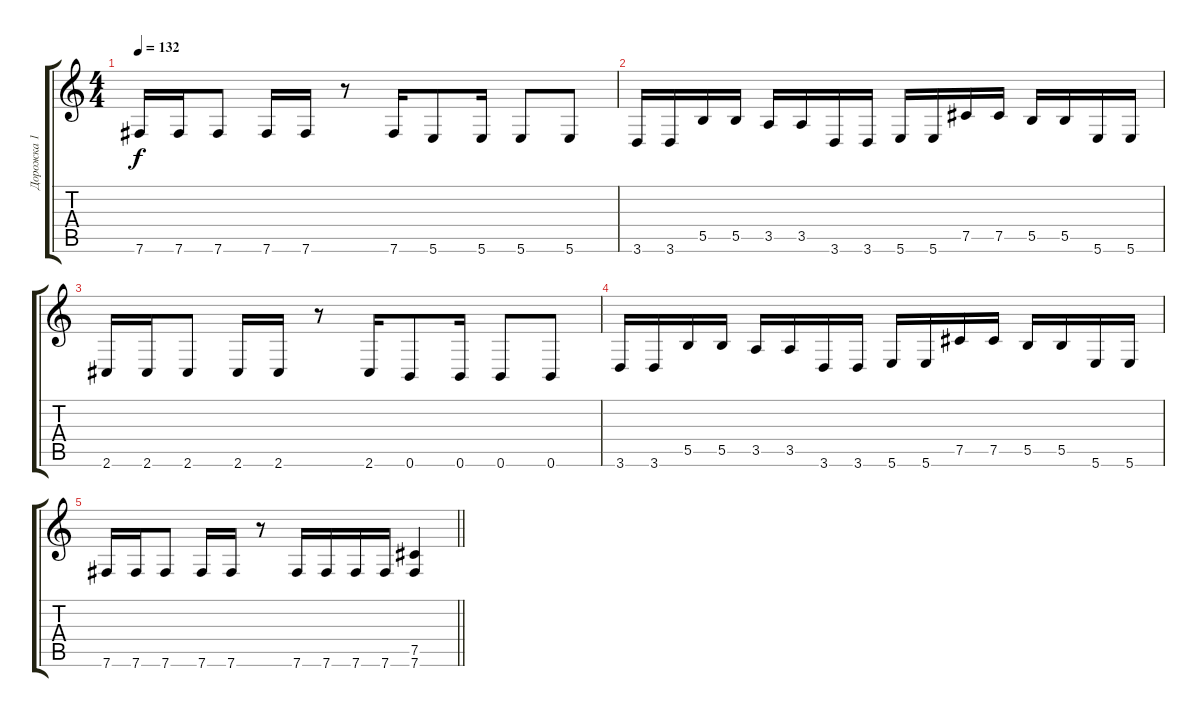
\track ("Дорожка 1" "Дорожка 1") {instrument distortionguitar}
\staff {score tabs}
\tuning (Db4 Ab3 E3 B2 Gb2 B1) {hide}
\ts (4 4)
\tempo 132
\clef g2
\ks c
7.6.16{dy f} 7.6.16 7.6.8 7.6.16 7.6.16 r.8 7.6.16 5.6.8 5.6.16 5.6.8 5.6.8 |
3.6.16 3.6.16 5.5.16 5.5.16 3.5.16 3.5.16 3.6.16 3.6.16 5.6.16 5.6.16 7.5.16 7.5.16 5.5.16 5.5.16 5.6.16 5.6.16 |
2.6.16 2.6.16 2.6.8 2.6.16 2.6.16 r.8 2.6.16 0.6.8 0.6.16 0.6.8 0.6.8 |
3.6.16 3.6.16 5.5.16 5.5.16 3.5.16 3.5.16 3.6.16 3.6.16 5.6.16 5.6.16 7.5.16 7.5.16 5.5.16 5.5.16 5.6.16 5.6.16 |
\barLineRight lightlight
7.6.16 7.6.16 7.6.8 7.6.16 7.6.16 r.8 7.6.16 7.6.16 7.6.16 7.6.16 (7.5 7.6).4
